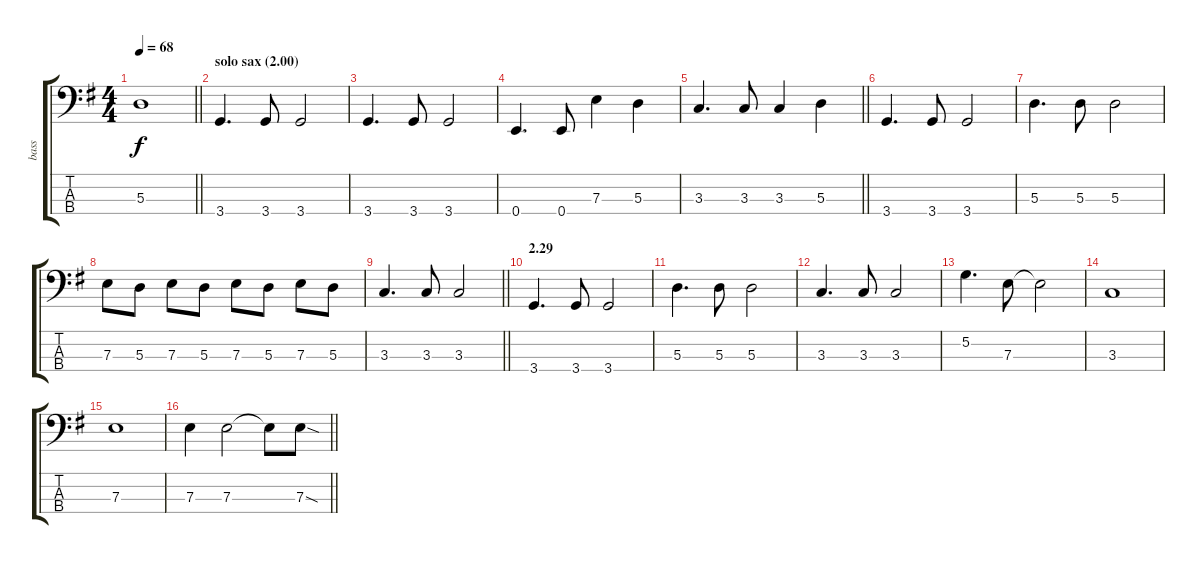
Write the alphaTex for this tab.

\track ("bass" "bass") {instrument electricbassfinger}
\staff {score tabs}
\tuning (G2 D2 A1 E1) {hide}
\ts (4 4)
\tempo 68
\clef f4
\barLineRight lightlight
\ks g
5.3{t}.1{dy f} |
\section ("" "solo sax (2.00)")
3.4.4{d} 3.4.8 3.4.2 |
3.4.4{d} 3.4.8 3.4.2 |
0.4.4{d} 0.4.8 7.3.4 5.3.4 |
\barLineRight lightlight
3.3.4{d} 3.3.8 3.3.4 5.3.4 |
3.4.4{d} 3.4.8 3.4.2 |
5.3.4{d} 5.3.8 5.3.2 |
7.3.8 5.3.8 7.3.8 5.3.8 7.3.8 5.3.8 7.3.8 5.3.8 |
\barLineRight lightlight
3.3.4{d} 3.3.8 3.3.2 |
\section ("" "2.29")
3.4.4{d} 3.4.8 3.4.2 |
5.3.4{d} 5.3.8 5.3.2 |
3.3.4{d} 3.3.8 3.3.2 |
5.2.4{d} 7.3.8 7.3{t}.2 |
3.3.1 |
7.3.1 |
\barLineRight lightlight
7.3.4 7.3.2 7.3{t}.8 7.3{sod}.8
